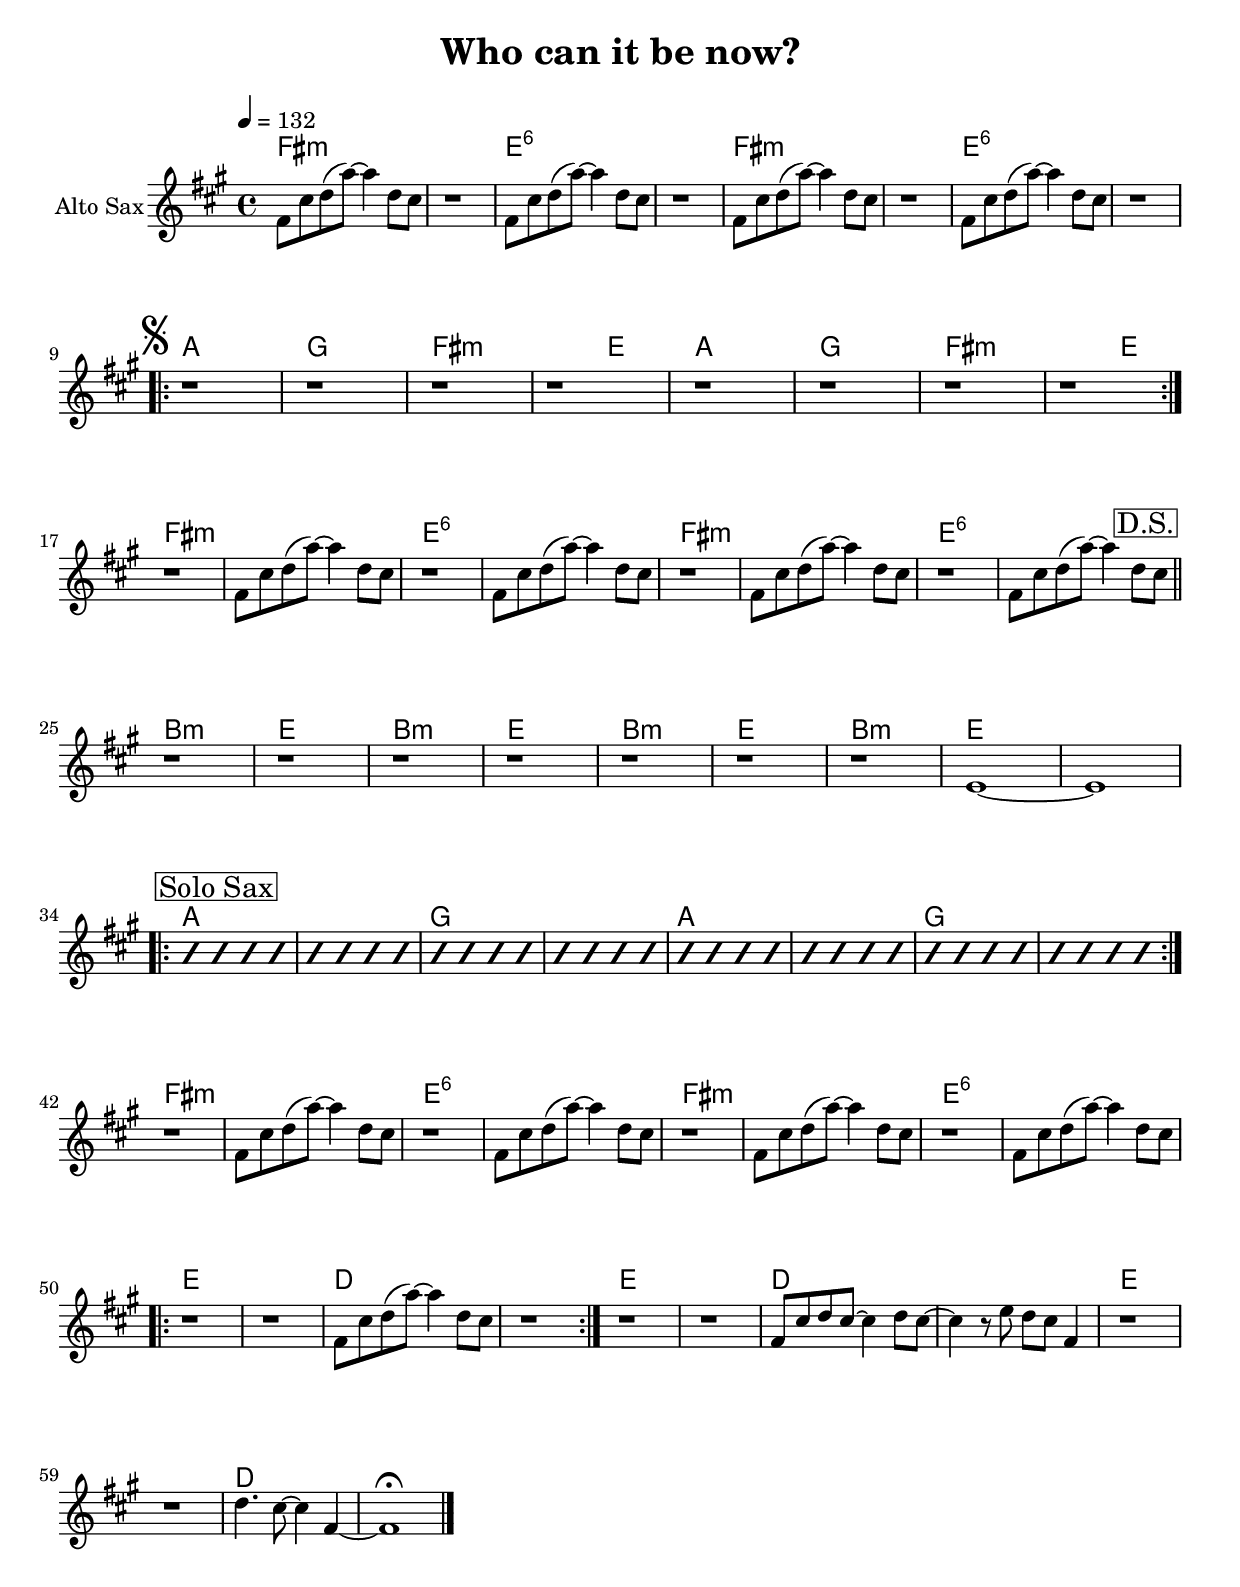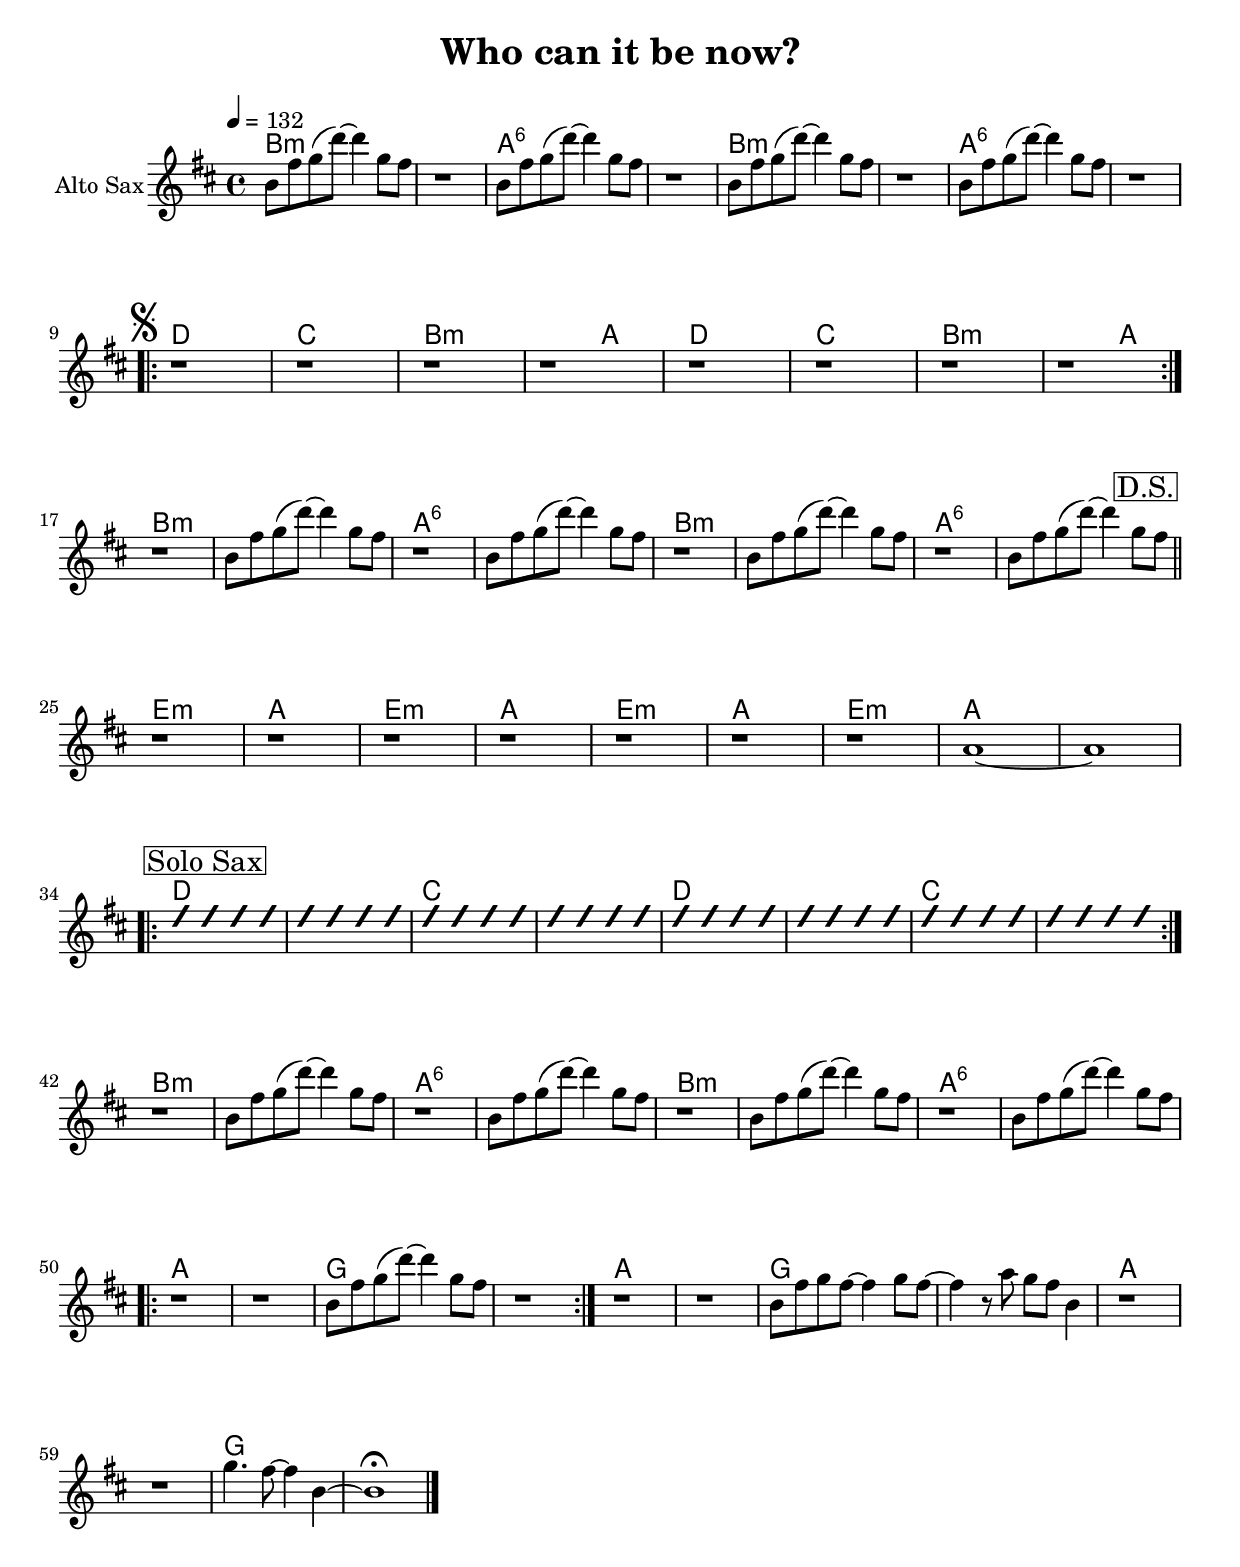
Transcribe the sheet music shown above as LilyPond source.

#(ly:set-option 'relative-includes #t)
\version "2.18.2"
\include "lib.ly"

\header {
  title = "Who can it be now?"
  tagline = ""
}

\paper {
  markup-system-spacing #'padding = #3 %space after title
  ragged-last = ##t % don't stretch last line
}

global = {
  \time 4/4
  \clef "violin"
  \key e \major
  \set Score.skipBars = ##t % combine multi-rests
  \accidentalStyle "modern-voice-cautionary" % print some reduntant accidentals in parenthesis, e.g. (#)
}

structure = {
  \tempo 4 = 132

  s1*8 % intro

  \pSegno
  s1*8 % verse, repeated

  s1*8 \bar "||" % chorus
  \rightBreakMark \markupBox "D.S."

  s1*9 % bridge

  \leftMark \markupBox "Solo Sax"
  s1*8 % solo sax, repeated

  s1*8 % chorus

  s1*4 % tutti, 3x repeated
  s1*8 \bar "|." % end
}

breaks = {
  s1*8 \break
  s1*8 \break
  s1*8 \break
  s1*9 \break
  s1*8 \break
  s1*8 \break
}

remarks = \lyricmode {
}

theChords = \transpose c e \chordmode {
  \repeat unfold 2 {a1:m s g:6 s}
  \repeat unfold 2 {c1 bes a:m s2 s8 g4.}
  \repeat unfold 2 {a1:m s g:6 s}
  d1:m g d:m g d:m g d:m g s
  \repeat unfold 2 {c s bes s}
  \repeat unfold 2 {a:m s g:6 s}
  \repeat unfold 3 {g s f s}
}

altoChords = \transpose es as \theChords

trumpetChords = \transpose c c \theChords

slT = \absolute {a''4}
slS = \absolute {fis'4}
slbT = \repeat unfold 4 \slT
slbS = \repeat unfold 4 \slS

trumpet = \transpose c c \relative c' {
  \global
  \set Staff.instrumentName = #"Trumpet"
}

lickAs = \relative c' {
  cis8 gis' a( e')~ e4 a,8 gis
}

altoSax = \transpose es as \relative c' {
  \global
  \set Staff.instrumentName = #"Alto Sax"

  \repeat unfold 4 { \lickAs r1 }

  \repeat volta 2 { \repeat unfold 8 r1 }

  \repeat unfold 4 { r1 \lickAs }

  \repeat unfold 7 r1 b1~ b

  \repeat volta 2 { \slash \repeat unfold 8 \slbS \endSlash }

  \repeat unfold 4 { r1 \lickAs }

  \repeat volta 2 { r1 r1 \lickAs r1 }

  r1 r1 cis8 gis' a gis~ gis4 a8 gis~ gis4 r8 b a gis cis,4
  r1 r1 a'4. gis8~ gis4 cis,~ cis1 \fermata
}

% \book {
%   \score {
%     % \midi { }
%     <<
%       \lyricsAbove \remarks
%       \new ChordNames \trumpetChords
%       \new Staff = "trumpet" <<
%         \structure
%         \breaks
%         \trumpet
%       >>
%       % \new Staff \trumpet
%       \new ChordNames \altoChords
%       \new Staff = "altoSax" <<
%         \altoSax
%       >>
%     >>
%   }
% }


% \book {
%   \bookOutputSuffix "tp"
%   \paper {
%     system-system-spacing #'basic-distance = #18 % increase space
%     % fit on one page
%     % system-system-spacing = #'(
%     %   (basic-distance . 10)
%     %   (minimum-distance . 0)
%     %   (padding . 0)
%     %   (stretchability . 0))
%   }
%   \score {
%     <<
%       \lyricsAbove \remarks
%       \new ChordNames \trumpetChords
%       \new Staff = "trumpet" <<
%         \structure
%         \breaks
%         \trumpet
%       >>
%     >>
%   }
% }
\book {
  \bookOutputSuffix "as"
  \paper {
    system-system-spacing #'basic-distance = #18 % increase space
  }
  \score {
    <<
      \lyricsAbove \remarks
      \new ChordNames \altoChords
      \new Staff = "altoSax" <<
        \structure
        \breaks
        \altoSax
      >>
    >>
  }
}

tenorSax = \transpose bes, es \altoSax
tenorChords = \transpose bes es \altoChords
\book {
  \bookOutputSuffix "ts"
  \paper {
    system-system-spacing #'basic-distance = #18
  }
  \score {
    <<
      \lyricsAbove \remarks
      \new ChordNames \tenorChords
      \new Staff = "tenorSax" <<
        \structure
        \breaks
        \tenorSax
      >>
    >>
  }
}
